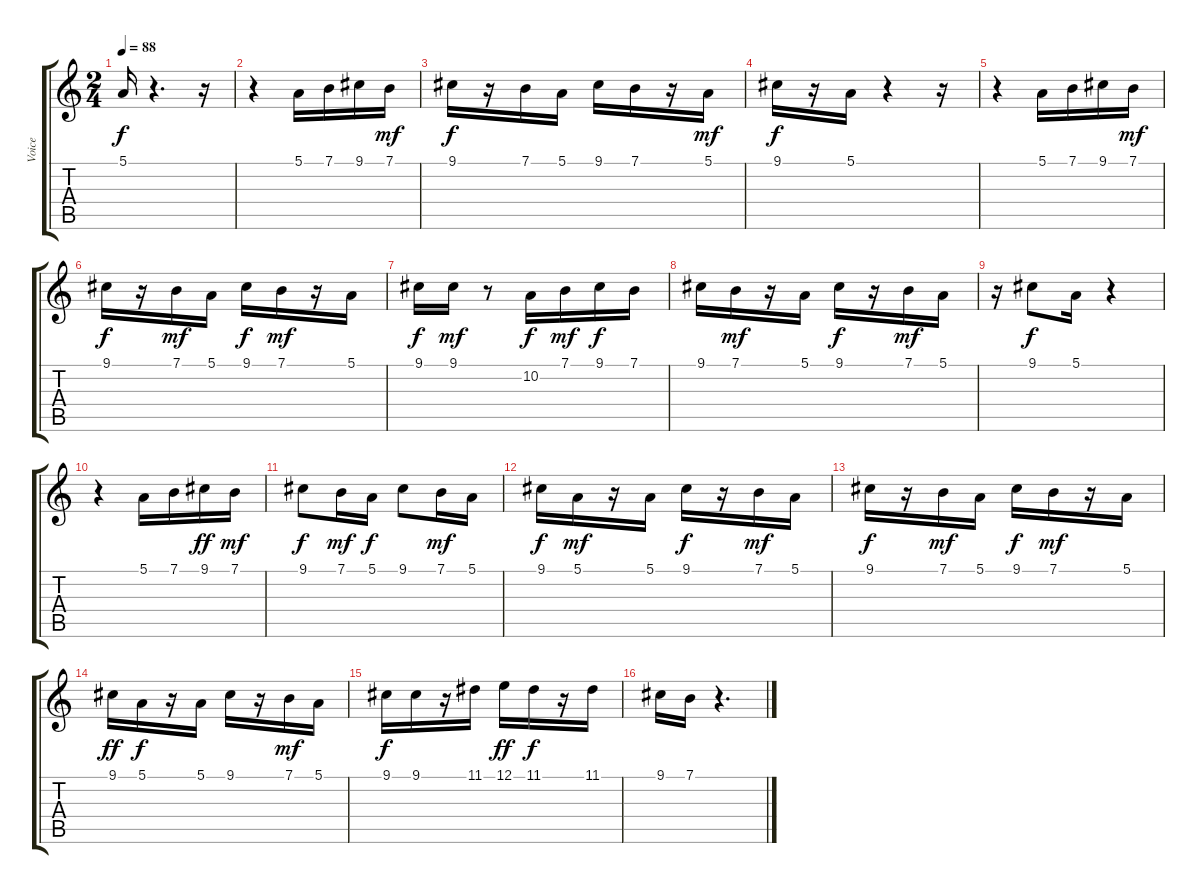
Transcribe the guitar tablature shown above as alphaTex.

\track ("Voice" "Voice") {instrument tuba}
\staff {score tabs}
\tuning (E4 B3 G3 D3 A2 E2) {hide}
\ts (2 4)
\tempo 88
\clef g2
\ks c
5.1.16{dy f} r.4{d} r.16 |
r.4 5.1.16 7.1.16 9.1.16 7.1.16{dy mf} |
9.1.16{dy f} r.16 7.1.16 5.1.16 9.1.16 7.1.16 r.16 5.1.16{dy mf} |
9.1.16{dy f} r.16 5.1.16 r.4 r.16 |
r.4 5.1.16 7.1.16 9.1.16 7.1.16{dy mf} |
9.1.16{dy f} r.16 7.1.16{dy mf} 5.1.16 9.1.16{dy f} 7.1.16{dy mf} r.16 5.1.16 |
9.1.16{dy f} 9.1.16{dy mf} r.8 10.2.16{dy f} 7.1.16{dy mf} 9.1.16{dy f} 7.1.16 |
9.1.16 7.1.16{dy mf} r.16 5.1.16 9.1.16{dy f} r.16 7.1.16{dy mf} 5.1.16 |
r.16 9.1.8{dy f} 5.1.16 r.4 |
r.4 5.1.16 7.1.16 9.1.16{dy ff} 7.1.16{dy mf} |
9.1.8{dy f} 7.1.16{dy mf} 5.1.16{dy f} 9.1.8 7.1.16{dy mf} 5.1.16 |
9.1.16{dy f} 5.1.16{dy mf} r.16 5.1.16 9.1.16{dy f} r.16 7.1.16{dy mf} 5.1.16 |
9.1.16{dy f} r.16 7.1.16{dy mf} 5.1.16 9.1.16{dy f} 7.1.16{dy mf} r.16 5.1.16 |
9.1.16{dy ff} 5.1.16{dy f} r.16 5.1.16 9.1.16 r.16 7.1.16{dy mf} 5.1.16 |
9.1.16{dy f} 9.1.16 r.16 11.1.16 12.1.16{dy ff} 11.1.16{dy f} r.16 11.1.16 |
9.1.16 7.1.16 r.4{d}
